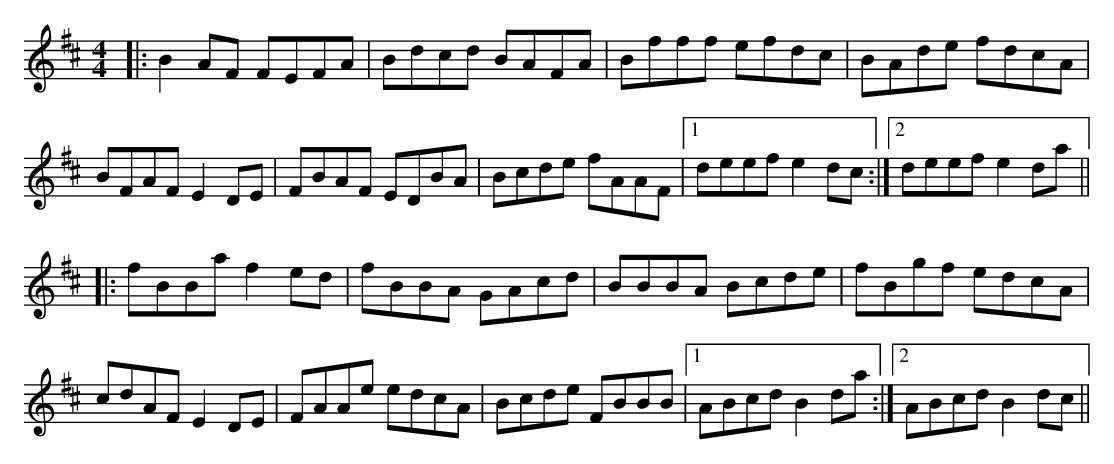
X:1
M:4/4
K:Bmin
|: B2AF FEFA | Bdcd BAFA | Bfff efdc | BAde fdcA |
BFAF E2DE | FBAF EDBA | Bcde fAAF |1 deef e2dc :|2 deef e2da ||
|: fBBa f2ed | fBBA GAcd | BBBA Bcde | fBgf edcA |
cdAF E2DE | FAAe edcA | Bcde FBBB |1 ABcd B2da :|2 ABcd B2dc ||
